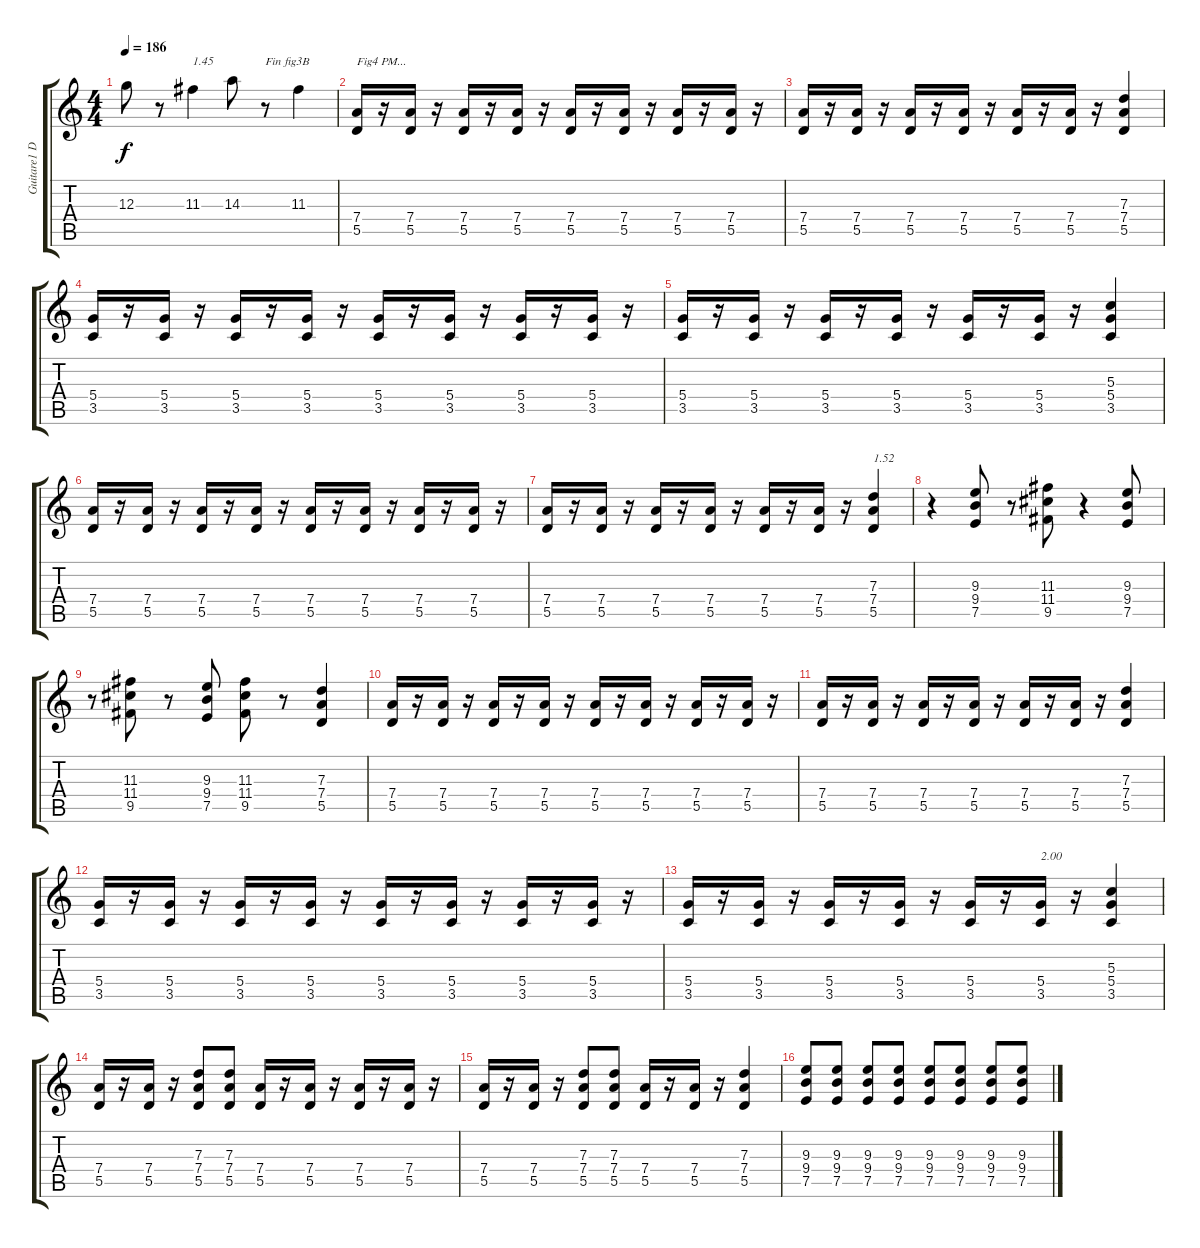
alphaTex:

\track ("Guitare1 Dr-D" "Guitare1 D") {instrument overdrivenguitar}
\staff {score tabs}
\tuning (E4 B3 G3 D3 A2 D2) {hide}
\ts (4 4)
\tempo 186
\clef g2
\ks c
12.3.8{dy f} r.8 11.3.4{txt "1.45"} 14.3.8 r.8{txt "Fin fig3B"} 11.3.4 |
(7.4 5.5).16{txt "Fig4 PM..."} r.16 (7.4 5.5).16 r.16 (7.4 5.5).16 r.16 (7.4 5.5).16 r.16 (7.4 5.5).16 r.16 (7.4 5.5).16 r.16 (7.4 5.5).16 r.16 (7.4 5.5).16 r.16 |
(7.4 5.5).16 r.16 (7.4 5.5).16 r.16 (7.4 5.5).16 r.16 (7.4 5.5).16 r.16 (7.4 5.5).16 r.16 (7.4 5.5).16 r.16 (7.3 7.4 5.5).4 |
(5.4 3.5).16 r.16 (5.4 3.5).16 r.16 (5.4 3.5).16 r.16 (5.4 3.5).16 r.16 (5.4 3.5).16 r.16 (5.4 3.5).16 r.16 (5.4 3.5).16 r.16 (5.4 3.5).16 r.16 |
(5.4 3.5).16 r.16 (5.4 3.5).16 r.16 (5.4 3.5).16 r.16 (5.4 3.5).16 r.16 (5.4 3.5).16 r.16 (5.4 3.5).16 r.16 (5.3 5.4 3.5).4 |
(7.4 5.5).16 r.16 (7.4 5.5).16 r.16 (7.4 5.5).16 r.16 (7.4 5.5).16 r.16 (7.4 5.5).16 r.16 (7.4 5.5).16 r.16 (7.4 5.5).16 r.16 (7.4 5.5).16 r.16 |
(7.4 5.5).16 r.16 (7.4 5.5).16 r.16 (7.4 5.5).16 r.16 (7.4 5.5).16 r.16 (7.4 5.5).16 r.16 (7.4 5.5).16 r.16 (7.3 7.4 5.5).4{txt "1.52"} |
r.4 (9.3 9.4 7.5).8 r.8 (11.3 11.4 9.5).8 r.4 (9.3 9.4 7.5).8 |
r.8 (11.3 11.4 9.5).8 r.8 (9.3 9.4 7.5).8 (11.3 11.4 9.5).8 r.8 (7.3 7.4 5.5).4 |
(7.4 5.5).16 r.16 (7.4 5.5).16 r.16 (7.4 5.5).16 r.16 (7.4 5.5).16 r.16 (7.4 5.5).16 r.16 (7.4 5.5).16 r.16 (7.4 5.5).16 r.16 (7.4 5.5).16 r.16 |
(7.4 5.5).16 r.16 (7.4 5.5).16 r.16 (7.4 5.5).16 r.16 (7.4 5.5).16 r.16 (7.4 5.5).16 r.16 (7.4 5.5).16 r.16 (7.3 7.4 5.5).4 |
(5.4 3.5).16 r.16 (5.4 3.5).16 r.16 (5.4 3.5).16 r.16 (5.4 3.5).16 r.16 (5.4 3.5).16 r.16 (5.4 3.5).16 r.16 (5.4 3.5).16 r.16 (5.4 3.5).16 r.16 |
(5.4 3.5).16 r.16 (5.4 3.5).16 r.16 (5.4 3.5).16 r.16 (5.4 3.5).16 r.16 (5.4 3.5).16 r.16 (5.4 3.5).16{txt "2.00"} r.16 (5.3 5.4 3.5).4 |
(7.4 5.5).16 r.16 (7.4 5.5).16 r.16 (7.3 7.4 5.5).8 (7.3 7.4 5.5).8 (7.4 5.5).16 r.16 (7.4 5.5).16 r.16 (7.4 5.5).16 r.16 (7.4 5.5).16 r.16 |
(7.4 5.5).16 r.16 (7.4 5.5).16 r.16 (7.3 7.4 5.5).8 (7.3 7.4 5.5).8 (7.4 5.5).16 r.16 (7.4 5.5).16 r.16 (7.3 7.4 5.5).4 |
(9.3 9.4 7.5).8 (9.3 9.4 7.5).8 (9.3 9.4 7.5).8 (9.3 9.4 7.5).8 (9.3 9.4 7.5).8 (9.3 9.4 7.5).8 (9.3 9.4 7.5).8 (9.3 9.4 7.5).8
